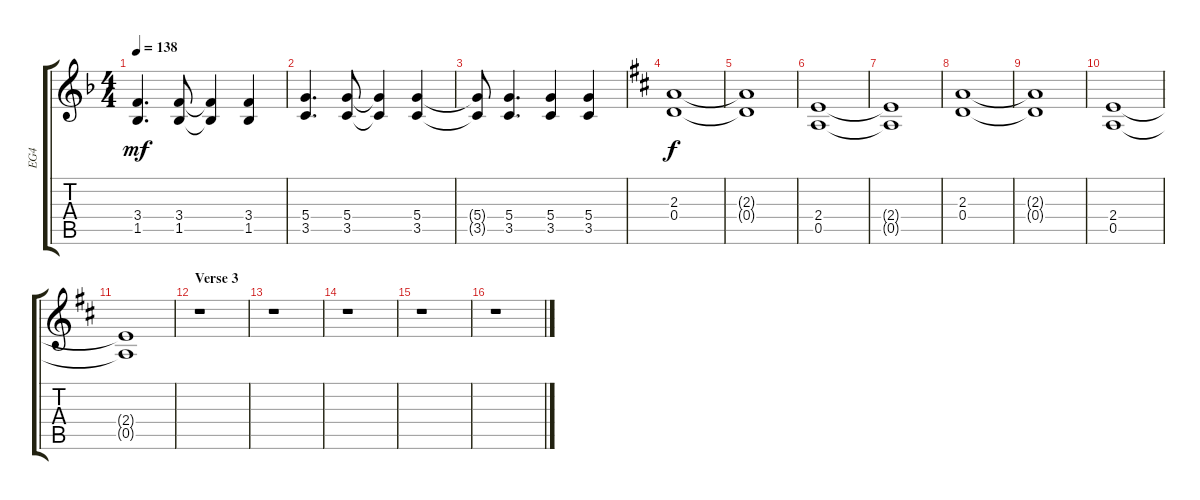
\track ("EG4" "EG4") {instrument distortionguitar}
\staff {score tabs}
\tuning (E4 B3 G3 D3 A2 E2) {hide}
\ts (4 4)
\tempo 138
\clef g2
\ks f
(3.4 1.5).4{d dy mf} (3.4 1.5).8 (3.4{t} 1.5{t}).4 (3.4 1.5).4 |
(5.4 3.5).4{d} (5.4 3.5).8 (5.4{t} 3.5{t}).4 (5.4 3.5).4 |
(5.4{t} 3.5{t}).8 (5.4 3.5).4{d} (5.4 3.5).4 (5.4 3.5).4 |
\ks d
(2.3 0.4).1{dy f} |
(2.3{t} 0.4{t}).1 |
(2.4 0.5).1 |
(2.4{t} 0.5{t}).1 |
(2.3 0.4).1 |
(2.3{t} 0.4{t}).1 |
(2.4 0.5).1 |
(2.4{t} 0.5{t}).1 |
\section ("" "Verse 3")
r.1 |
r.1 |
r.1 |
r.1 |
r.1
